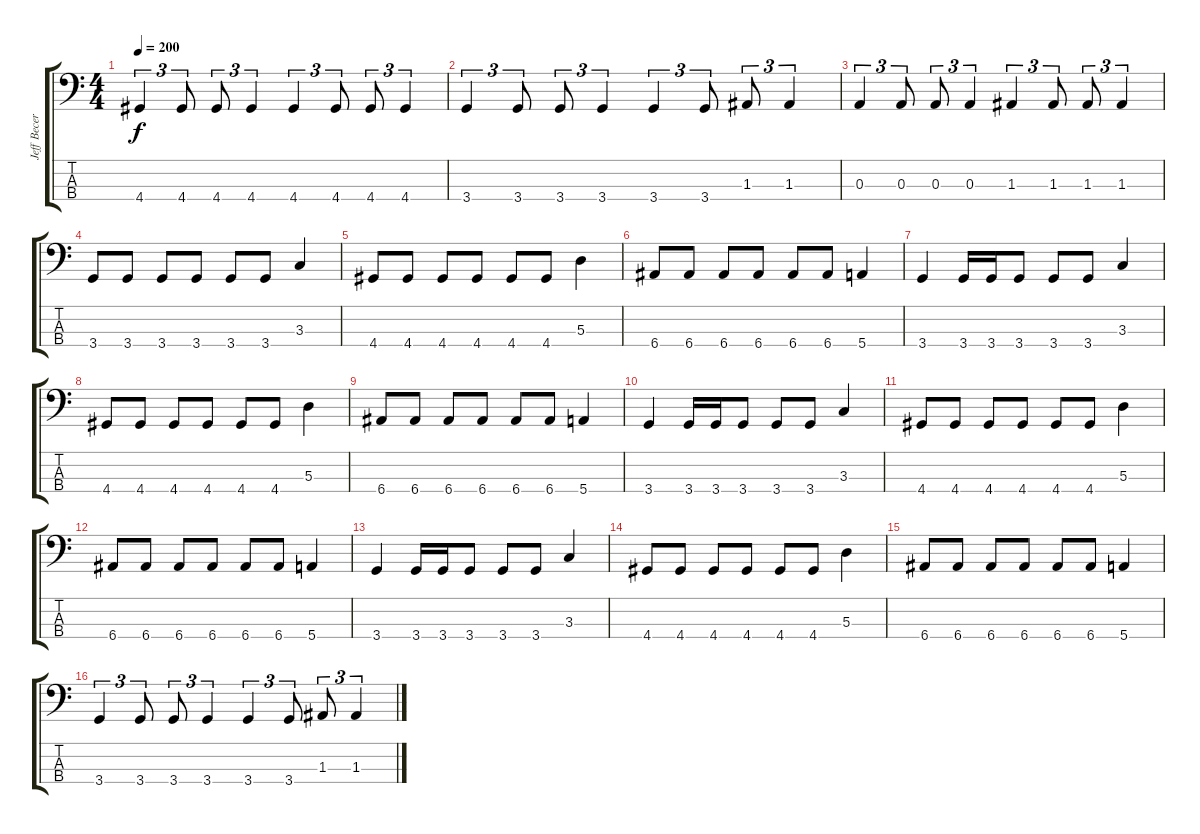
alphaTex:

\track ("Jeff Becerra" "Jeff Becer") {instrument electricbassfinger}
\staff {score tabs}
\tuning (G2 D2 A1 E1) {hide}
\ts (4 4)
\tempo 200
\clef f4
\ks c
4.4.4{tu (3 2) dy f} 4.4.8{tu (3 2)} 4.4.8{tu (3 2)} 4.4.4{tu (3 2)} 4.4.4{tu (3 2)} 4.4.8{tu (3 2)} 4.4.8{tu (3 2)} 4.4.4{tu (3 2)} |
3.4.4{tu (3 2)} 3.4.8{tu (3 2)} 3.4.8{tu (3 2)} 3.4.4{tu (3 2)} 3.4.4{tu (3 2)} 3.4.8{tu (3 2)} 1.3.8{tu (3 2)} 1.3.4{tu (3 2)} |
0.3.4{tu (3 2)} 0.3.8{tu (3 2)} 0.3.8{tu (3 2)} 0.3.4{tu (3 2)} 1.3.4{tu (3 2)} 1.3.8{tu (3 2)} 1.3.8{tu (3 2)} 1.3.4{tu (3 2)} |
3.4.8 3.4.8 3.4.8 3.4.8 3.4.8 3.4.8 3.3.4 |
4.4.8 4.4.8 4.4.8 4.4.8 4.4.8 4.4.8 5.3.4 |
6.4.8 6.4.8 6.4.8 6.4.8 6.4.8 6.4.8 5.4.4 |
3.4.4 3.4.16 3.4.16 3.4.8 3.4.8 3.4.8 3.3.4 |
4.4.8 4.4.8 4.4.8 4.4.8 4.4.8 4.4.8 5.3.4 |
6.4.8 6.4.8 6.4.8 6.4.8 6.4.8 6.4.8 5.4.4 |
3.4.4 3.4.16 3.4.16 3.4.8 3.4.8 3.4.8 3.3.4 |
4.4.8 4.4.8 4.4.8 4.4.8 4.4.8 4.4.8 5.3.4 |
6.4.8 6.4.8 6.4.8 6.4.8 6.4.8 6.4.8 5.4.4 |
3.4.4 3.4.16 3.4.16 3.4.8 3.4.8 3.4.8 3.3.4 |
4.4.8 4.4.8 4.4.8 4.4.8 4.4.8 4.4.8 5.3.4 |
6.4.8 6.4.8 6.4.8 6.4.8 6.4.8 6.4.8 5.4.4 |
3.4.4{tu (3 2)} 3.4.8{tu (3 2)} 3.4.8{tu (3 2)} 3.4.4{tu (3 2)} 3.4.4{tu (3 2)} 3.4.8{tu (3 2)} 1.3.8{tu (3 2)} 1.3.4{tu (3 2)}
